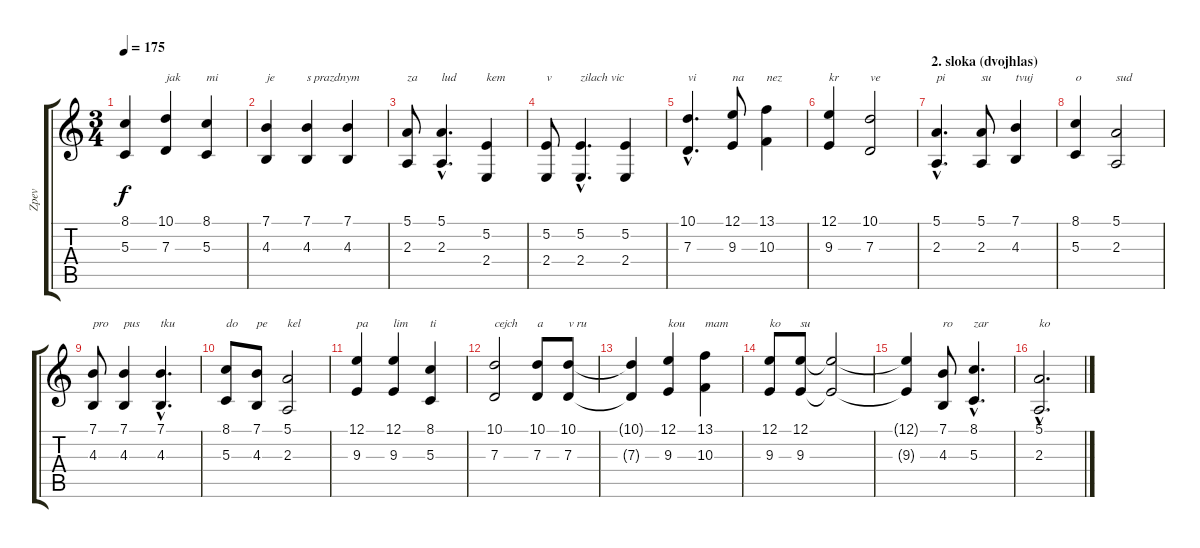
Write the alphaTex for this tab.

\track ("Zpev" "Zpev") {instrument lead1square}
\staff {score tabs}
\tuning (E4 B3 G3 D3 A2 E2) {hide}
\ts (3 4)
\tempo 175
\clef g2
\ks c
(8.1{t} 5.3{t}).4{dy f} (10.1 7.3).4{txt "jak"} (8.1 5.3).4{txt "mi"} |
(7.1 4.3).4{txt "je"} (7.1 4.3).4{txt "s prazdnym"} (7.1 4.3).4 |
(5.1 2.3).8{txt "za"} (5.1{hac} 2.3{hac}).4{d txt "lud"} (5.2 2.4).4{txt "kem"} |
(5.2 2.4).8{txt "v"} (5.2{hac} 2.4{hac}).4{d txt "zilach vic"} (5.2 2.4).4 |
(10.1{hac} 7.3{hac}).4{d txt "vi"} (12.1 9.3).8{txt "na"} (13.1 10.3).4{txt "nez"} |
(12.1 9.3).4{txt "kr"} (10.1 7.3).2{txt "ve"} |
\section ("" "2. sloka (dvojhlas)")
(5.1{hac} 2.3{hac}).4{d txt "pi"} (5.1 2.3).8{txt "su"} (7.1 4.3).4{txt "tvuj"} |
(8.1 5.3).4{txt "o"} (5.1 2.3).2{txt "sud"} |
(7.1 4.3).8{txt "pro"} (7.1 4.3).4{txt "pus"} (7.1{hac} 4.3{hac}).4{d txt "tku"} |
(8.1 5.3).8{txt "do"} (7.1 4.3).8{txt "pe"} (5.1 2.3).2{txt "kel"} |
(12.1 9.3).4{txt "pa"} (12.1 9.3).4{txt "lim"} (8.1 5.3).4{txt "ti"} |
(10.1 7.3).2{txt "cejch"} (10.1 7.3).8{txt "a"} (10.1 7.3).8{txt "v ru"} |
(10.1{t} 7.3{t}).4 (12.1 9.3).4{txt "kou"} (13.1 10.3).4{txt "mam"} |
(12.1 9.3).8{txt "ko"} (12.1 9.3).8{txt "su"} (12.1{t} 9.3{t}).2 |
(12.1{t} 9.3{t}).4 (7.1 4.3).8{txt "ro"} (8.1{hac} 5.3{hac}).4{d txt "zar"} |
(5.1{hac} 2.3{hac}).2{d txt "ko"}
